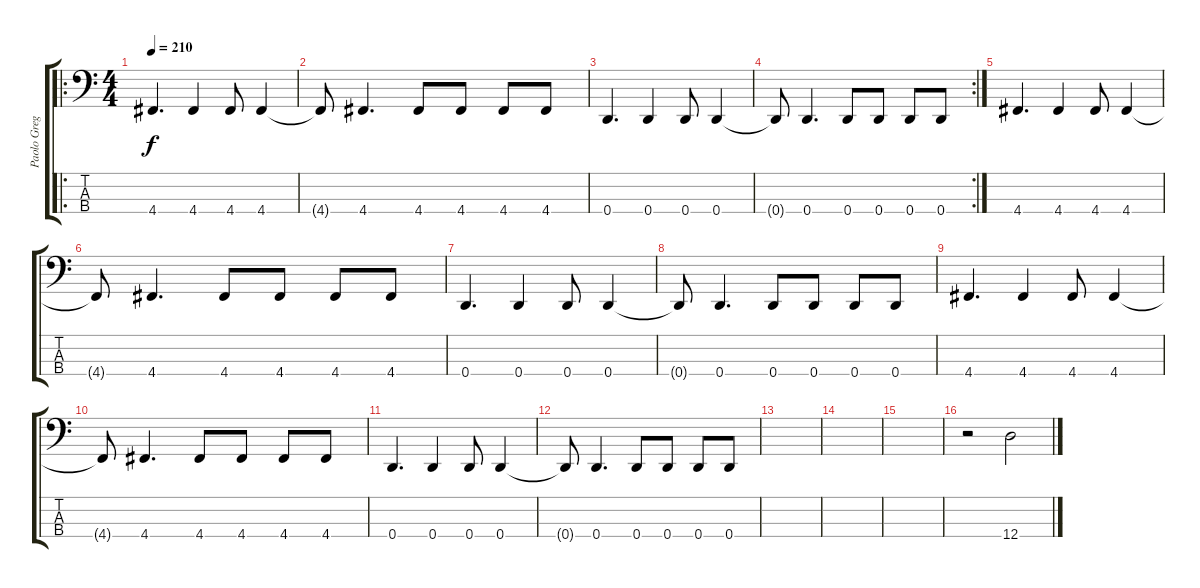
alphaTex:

\track ("Paolo Gregoletto" "Paolo Greg") {instrument electricbassfinger}
\staff {score tabs}
\tuning (G2 D2 A1 D1) {hide}
\ro
\ts (4 4)
\tempo 210
\clef f4
\ks c
4.4.4{d dy f} 4.4.4 4.4.8 4.4.4 |
4.4{t}.8 4.4.4{d} 4.4.8 4.4.8 4.4.8 4.4.8 |
0.4.4{d} 0.4.4 0.4.8 0.4.4 |
\rc 2
0.4{t}.8 0.4.4{d} 0.4.8 0.4.8 0.4.8 0.4.8 |
4.4.4{d} 4.4.4 4.4.8 4.4.4 |
4.4{t}.8 4.4.4{d} 4.4.8 4.4.8 4.4.8 4.4.8 |
0.4.4{d} 0.4.4 0.4.8 0.4.4 |
0.4{t}.8 0.4.4{d} 0.4.8 0.4.8 0.4.8 0.4.8 |
4.4.4{d} 4.4.4 4.4.8 4.4.4 |
4.4{t}.8 4.4.4{d} 4.4.8 4.4.8 4.4.8 4.4.8 |
0.4.4{d} 0.4.4 0.4.8 0.4.4 |
0.4{t}.8 0.4.4{d} 0.4.8 0.4.8 0.4.8 0.4.8 |
|
|
|
r.2 12.4{ss}.2
